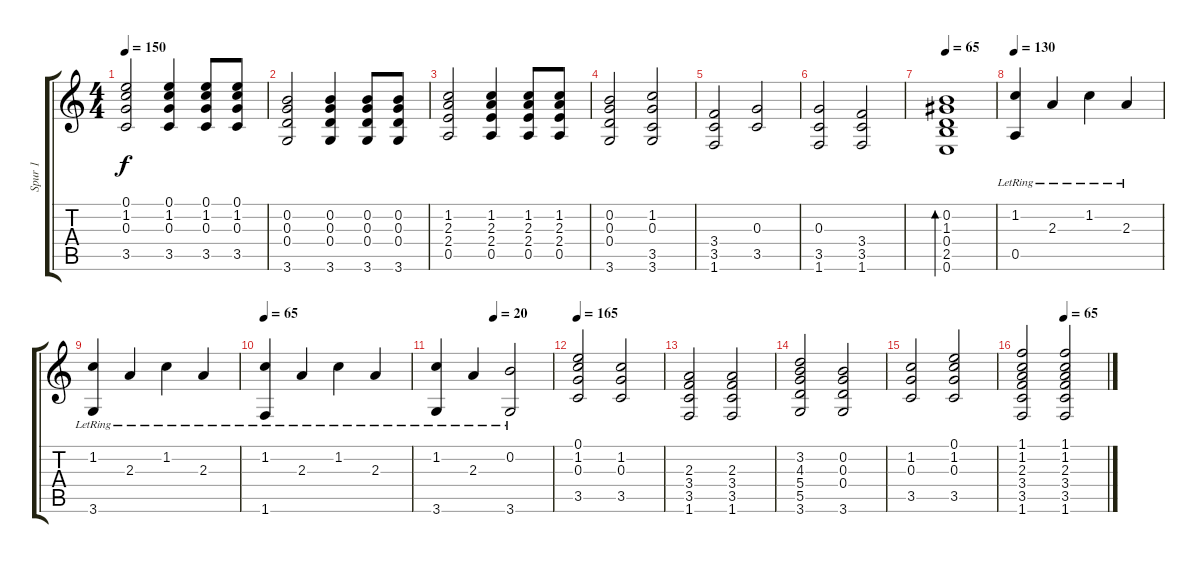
\track ("Spur 1" "Spur 1") {instrument acousticguitarsteel}
\staff {score tabs}
\tuning (E4 B3 G3 D3 A2 E2) {hide}
\ts (4 4)
\tempo 150
\clef g2
\ks c
(0.1 1.2 0.3 3.5).2{dy f} (0.1 1.2 0.3 3.5).4 (0.1 1.2 0.3 3.5).8 (0.1 1.2 0.3 3.5).8 |
(0.2 0.3 0.4 3.6).2 (0.2 0.3 0.4 3.6).4 (0.2 0.3 0.4 3.6).8 (0.2 0.3 0.4 3.6).8 |
(1.2 2.3 2.4 0.5).2 (1.2 2.3 2.4 0.5).4 (1.2 2.3 2.4 0.5).8 (1.2 2.3 2.4 0.5).8 |
(0.2 0.3 0.4 3.6).2 (1.2 0.3 3.5 3.6).2 |
(3.4 3.5 1.6).2 (0.3 3.5).2 |
(0.3 3.5 1.6).2 (3.4 3.5 1.6).2 |
\tempo 65
(0.2 1.3 0.4 2.5 0.6).1{bd 480} |
\tempo 130
(1.2{lr} 0.5{lr}).4 2.3{lr}.4 1.2{lr}.4 2.3{lr}.4 |
(1.2{lr} 3.6{lr}).4 2.3{lr}.4 1.2{lr}.4 2.3{lr}.4 |
\tempo 65
(1.2{lr} 1.6{lr}).4 2.3{lr}.4 1.2{lr}.4 2.3{lr}.4 |
\tempo (20 0.5)
(1.2{lr} 3.6{lr}).4 2.3{lr}.4 (0.2{lr} 3.6{lr}).2 |
\tempo 165
(0.1 1.2 0.3 3.5).2 (1.2 0.3 3.5).2 |
(2.3 3.4 3.5 1.6).2 (2.3 3.4 3.5 1.6).2 |
(3.2 4.3 5.4 5.5 3.6).2 (0.2 0.3 0.4 3.6).2 |
(1.2 0.3 3.5).2 (0.1 1.2 0.3 3.5).2 |
\tempo (65 0.5)
(1.1 1.2 2.3 3.4 3.5 1.6).2 (1.1 1.2 2.3 3.4 3.5 1.6).2
